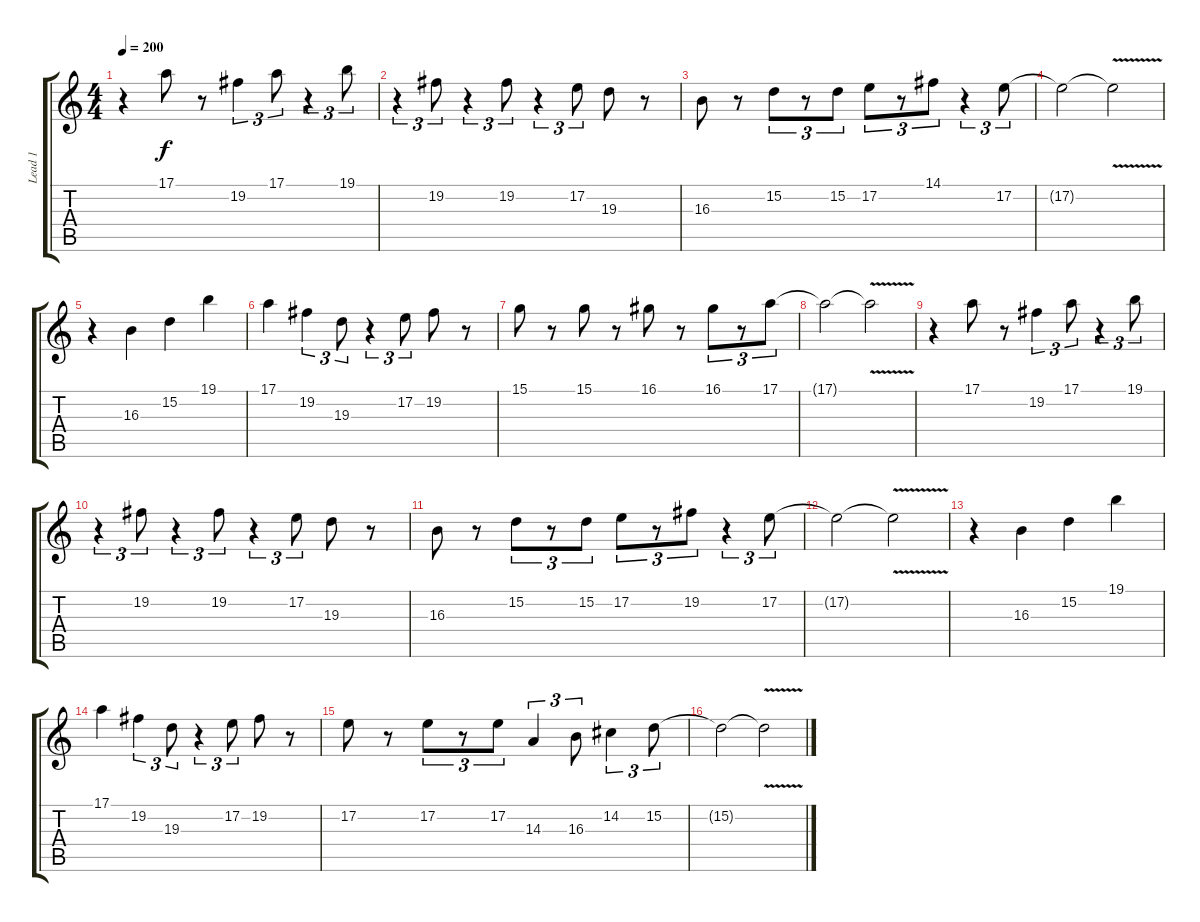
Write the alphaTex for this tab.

\track ("Lead 1" "Lead 1") {instrument lead1square}
\staff {score tabs}
\tuning (E4 B3 G3 D3 A2 E2) {hide}
\ts (4 4)
\tempo 200
\clef g2
\ks c
r.4{dy f instrument lead1square} 17.1.8 r.8 19.2.4{tu (3 2)} 17.1.8{tu (3 2)} r.4{tu (3 2)} 19.1.8{tu (3 2)} |
r.4{tu (3 2)} 19.2.8{tu (3 2)} r.4{tu (3 2)} 19.2.8{tu (3 2)} r.4{tu (3 2)} 17.2.8{tu (3 2)} 19.3.8 r.8 |
16.3.8 r.8 15.2.8{tu (3 2)} r.8{tu (3 2)} 15.2.8{tu (3 2)} 17.2.8{tu (3 2)} r.8{tu (3 2)} 14.1.8{tu (3 2)} r.4{tu (3 2)} 17.2.8{tu (3 2)} |
17.2{t}.2 17.2{v t}.2 |
r.4 16.3.4 15.2.4 19.1.4 |
17.1.4 19.2.4{tu (3 2)} 19.3.8{tu (3 2)} r.4{tu (3 2)} 17.2.8{tu (3 2)} 19.2.8 r.8 |
15.1.8 r.8 15.1.8 r.8 16.1.8 r.8 16.1.8{tu (3 2)} r.8{tu (3 2)} 17.1.8{tu (3 2)} |
17.1{t}.2 17.1{v t}.2 |
r.4 17.1.8 r.8 19.2.4{tu (3 2)} 17.1.8{tu (3 2)} r.4{tu (3 2)} 19.1.8{tu (3 2)} |
r.4{tu (3 2)} 19.2.8{tu (3 2)} r.4{tu (3 2)} 19.2.8{tu (3 2)} r.4{tu (3 2)} 17.2.8{tu (3 2)} 19.3.8 r.8 |
16.3.8 r.8 15.2.8{tu (3 2)} r.8{tu (3 2)} 15.2.8{tu (3 2)} 17.2.8{tu (3 2)} r.8{tu (3 2)} 19.2.8{tu (3 2)} r.4{tu (3 2)} 17.2.8{tu (3 2)} |
17.2{t}.2 17.2{v t}.2 |
r.4 16.3.4 15.2.4 19.1.4 |
17.1.4 19.2.4{tu (3 2)} 19.3.8{tu (3 2)} r.4{tu (3 2)} 17.2.8{tu (3 2)} 19.2.8 r.8 |
17.2.8 r.8 17.2.8{tu (3 2)} r.8{tu (3 2)} 17.2.8{tu (3 2)} 14.3.4{tu (3 2)} 16.3.8{tu (3 2)} 14.2.4{tu (3 2)} 15.2.8{tu (3 2)} |
15.2{t}.2 15.2{v t}.2
